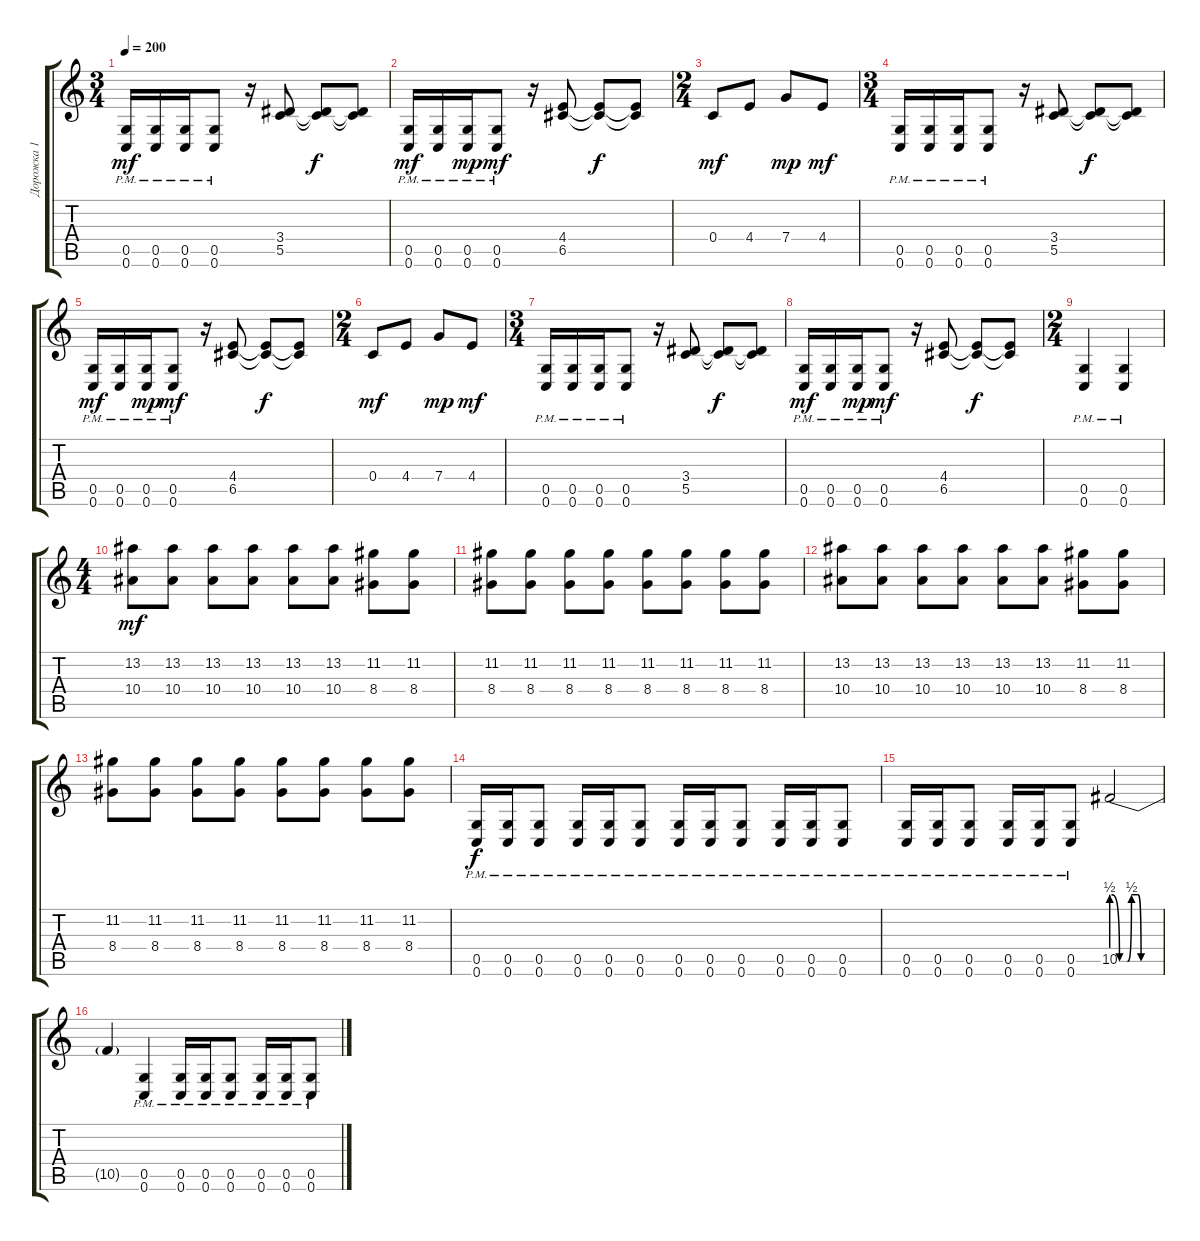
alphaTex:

\track ("Дорожка 1" "Дорожка 1") {instrument overdrivenguitar}
\staff {score tabs}
\tuning (D4 A3 F3 C3 G2 C2) {hide}
\ts (3 4)
\tempo 200
\clef g2
\ks c
(0.5{pm} 0.6{pm}).16{dy mf} (0.5{pm} 0.6{pm}).16 (0.5{pm} 0.6{pm}).16 (0.5{pm} 0.6{pm}).8 r.16 (3.4 5.5).8 (3.4{t} 5.5{t}).8{dy f} (3.4{t} 5.5{t}).8 |
(0.5{pm} 0.6{pm}).16{dy mf} (0.5{pm} 0.6{pm}).16 (0.5{pm} 0.6{pm}).16{dy mp} (0.5{pm} 0.6{pm}).8{dy mf} r.16 (4.4 6.5).8 (4.4{t} 6.5{t}).8{dy f} (4.4{t} 6.5{t}).8 |
\ts (2 4)
0.4.8{dy mf} 4.4.8 7.4.8{dy mp} 4.4.8{dy mf} |
\ts (3 4)
(0.5{pm} 0.6{pm}).16 (0.5{pm} 0.6{pm}).16 (0.5{pm} 0.6{pm}).16 (0.5{pm} 0.6{pm}).8 r.16 (3.4 5.5).8 (3.4{t} 5.5{t}).8{dy f} (3.4{t} 5.5{t}).8 |
(0.5{pm} 0.6{pm}).16{dy mf} (0.5{pm} 0.6{pm}).16 (0.5{pm} 0.6{pm}).16{dy mp} (0.5{pm} 0.6{pm}).8{dy mf} r.16 (4.4 6.5).8 (4.4{t} 6.5{t}).8{dy f} (4.4{t} 6.5{t}).8 |
\ts (2 4)
0.4.8{dy mf} 4.4.8 7.4.8{dy mp} 4.4.8{dy mf} |
\ts (3 4)
(0.5{pm} 0.6{pm}).16 (0.5{pm} 0.6{pm}).16 (0.5{pm} 0.6{pm}).16 (0.5{pm} 0.6{pm}).8 r.16 (3.4 5.5).8 (3.4{t} 5.5{t}).8{dy f} (3.4{t} 5.5{t}).8 |
(0.5{pm} 0.6{pm}).16{dy mf} (0.5{pm} 0.6{pm}).16 (0.5{pm} 0.6{pm}).16{dy mp} (0.5{pm} 0.6{pm}).8{dy mf} r.16 (4.4 6.5).8 (4.4{t} 6.5{t}).8{dy f} (4.4{t} 6.5{t}).8 |
\ts (2 4)
(0.5{pm} 0.6{pm}).4 (0.5{pm} 0.6{pm}).4 |
\ts (4 4)
(13.2 10.4).8{dy mf} (13.2 10.4).8 (13.2 10.4).8 (13.2 10.4).8 (13.2 10.4).8 (13.2 10.4).8 (11.2 8.4).8 (11.2 8.4).8 |
(11.2 8.4).8 (11.2 8.4).8 (11.2 8.4).8 (11.2 8.4).8 (11.2 8.4).8 (11.2 8.4).8 (11.2 8.4).8 (11.2 8.4).8 |
(13.2 10.4).8 (13.2 10.4).8 (13.2 10.4).8 (13.2 10.4).8 (13.2 10.4).8 (13.2 10.4).8 (11.2 8.4).8 (11.2 8.4).8 |
(11.2 8.4).8 (11.2 8.4).8 (11.2 8.4).8 (11.2 8.4).8 (11.2 8.4).8 (11.2 8.4).8 (11.2 8.4).8 (11.2 8.4).8 |
(0.5{pm} 0.6{pm}).16{dy f} (0.5{pm} 0.6{pm}).16 (0.5{pm} 0.6{pm}).8 (0.5{pm} 0.6{pm}).16 (0.5{pm} 0.6{pm}).16 (0.5{pm} 0.6{pm}).8 (0.5{pm} 0.6{pm}).16 (0.5{pm} 0.6{pm}).16 (0.5{pm} 0.6{pm}).8 (0.5{pm} 0.6{pm}).16 (0.5{pm} 0.6{pm}).16 (0.5{pm} 0.6{pm}).8 |
(0.5{pm} 0.6{pm}).16 (0.5{pm} 0.6{pm}).16 (0.5{pm} 0.6{pm}).8 (0.5{pm} 0.6{pm}).16 (0.5{pm} 0.6{pm}).16 (0.5{pm} 0.6{pm}).8 10.5{be (custom 0 2 10 0 20 0 25 2 33 2 37 0 60 0)}.2{instrument guitarharmonics} |
10.5{t}.4 (0.5{pm} 0.6{pm}).4{instrument overdrivenguitar} (0.5{pm} 0.6{pm}).16 (0.5{pm} 0.6{pm}).16 (0.5{pm} 0.6{pm}).8 (0.5{pm} 0.6{pm}).16 (0.5{pm} 0.6{pm}).16 (0.5{pm} 0.6{pm}).8
